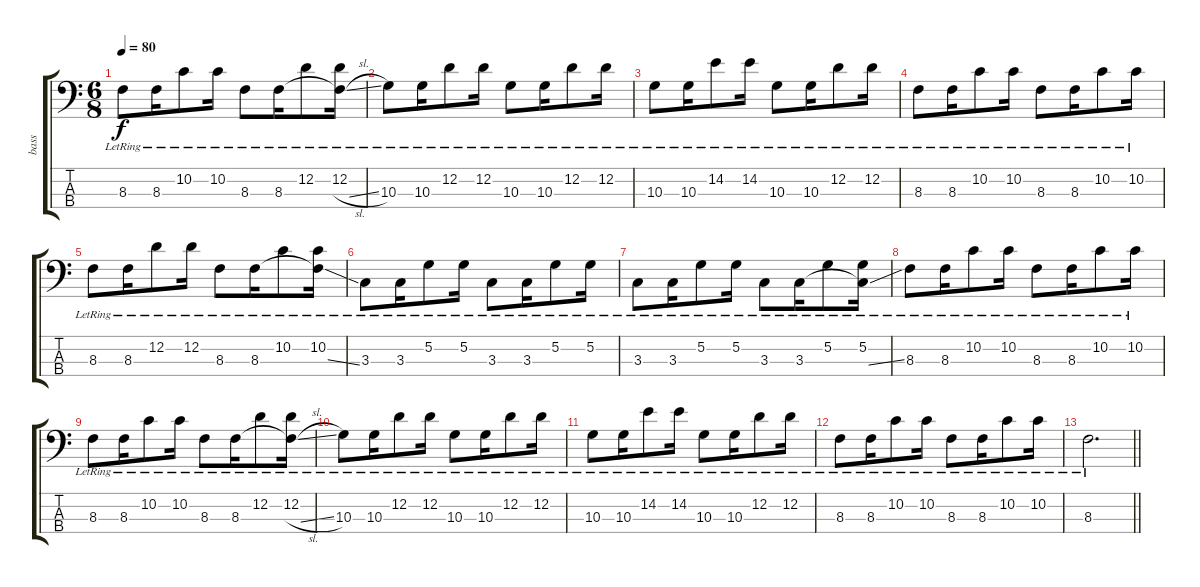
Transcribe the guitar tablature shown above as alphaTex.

\track ("bass" "bass") {instrument electricbasspick}
\staff {score tabs}
\tuning (G2 D2 A1 E1) {hide}
\ts (6 8)
\tempo 80
\clef f4
\ks c
8.3{lr}.8{dy f} 8.3{lr}.16 10.2{lr}.8 10.2{lr}.16 8.3{lr}.8 8.3{lr}.16 12.2{lr}.8 (12.2{lr} 8.3{sl t}).16 |
10.3{lr}.8 10.3{lr}.16 12.2{lr}.8 12.2{lr}.16 10.3{lr}.8 10.3{lr}.16 12.2{lr}.8 12.2{lr}.16 |
10.3{lr}.8 10.3{lr}.16 14.2{lr}.8 14.2{lr}.16 10.3{lr}.8 10.3{lr}.16 12.2{lr}.8 12.2{lr}.16 |
8.3{lr}.8 8.3{lr}.16 10.2{lr}.8 10.2{lr}.16 8.3{lr}.8 8.3{lr}.16 10.2{lr}.8 10.2{lr}.16 |
8.3{lr}.8 8.3{lr}.16 12.2{lr}.8 12.2{lr}.16 8.3{lr}.8 8.3{lr}.16 10.2{lr}.8 (10.2{lr} 8.3{ss t}).16 |
3.3{lr}.8 3.3{lr}.16 5.2{lr}.8 5.2{lr}.16 3.3{lr}.8 3.3{lr}.16 5.2{lr}.8 5.2{lr}.16 |
3.3{lr}.8 3.3{lr}.16 5.2{lr}.8 5.2{lr}.16 3.3{lr}.8 3.3{lr}.16 5.2{lr}.8 (5.2{lr} 3.3{ss t}).16 |
8.3{lr}.8 8.3{lr}.16 10.2{lr}.8 10.2{lr}.16 8.3{lr}.8 8.3{lr}.16 10.2{lr}.8 10.2{lr}.16 |
8.3{lr}.8 8.3{lr}.16 10.2{lr}.8 10.2{lr}.16 8.3{lr}.8 8.3{lr}.16 12.2{lr}.8 (12.2{lr} 8.3{sl t}).16 |
10.3{lr}.8 10.3{lr}.16 12.2{lr}.8 12.2{lr}.16 10.3{lr}.8 10.3{lr}.16 12.2{lr}.8 12.2{lr}.16 |
10.3{lr}.8 10.3{lr}.16 14.2{lr}.8 14.2{lr}.16 10.3{lr}.8 10.3{lr}.16 12.2{lr}.8 12.2{lr}.16 |
8.3{lr}.8 8.3{lr}.16 10.2{lr}.8 10.2{lr}.16 8.3{lr}.8 8.3{lr}.16 10.2{lr}.8 10.2{lr}.16 |
\barLineRight lightlight
8.3{lr}.2{d}
